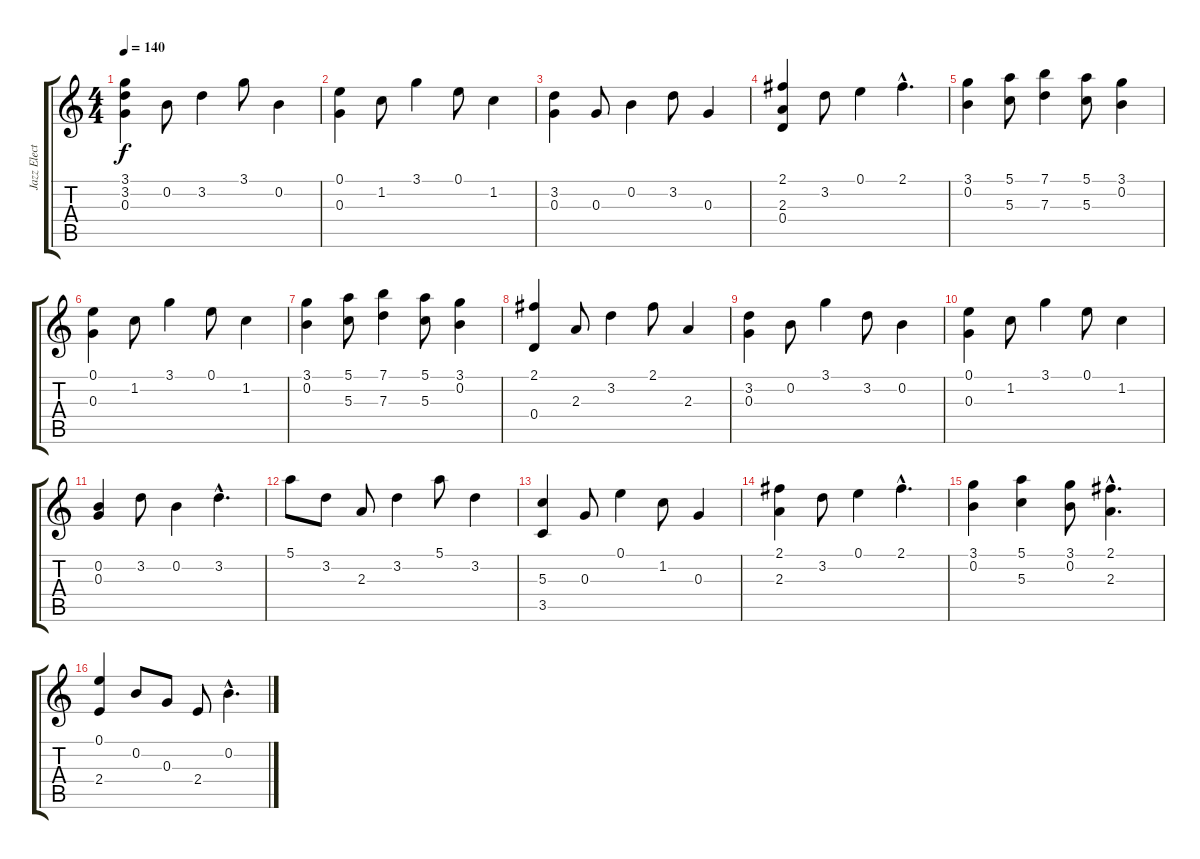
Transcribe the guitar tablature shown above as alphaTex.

\track ("Jazz Electric" "Jazz Elect") {instrument electricguitarjazz}
\staff {score tabs}
\tuning (E4 B3 G3 D3 A2 E2) {hide}
\ts (4 4)
\tempo 140
\clef g2
\ks c
(3.1 3.2 0.3).4{dy f} 0.2.8 3.2.4 3.1.8 0.2.4 |
(0.1 0.3).4 1.2.8 3.1.4 0.1.8 1.2.4 |
(3.2 0.3).4 0.3.8 0.2.4 3.2.8 0.3.4 |
(2.1 2.3 0.4).4 3.2.8 0.1.4 2.1{hac}.4{d} |
(3.1 0.2).4 (5.1 5.3).8 (7.1 7.3).4 (5.1 5.3).8 (3.1 0.2).4 |
(0.1 0.3).4 1.2.8 3.1.4 0.1.8 1.2.4 |
(3.1 0.2).4 (5.1 5.3).8 (7.1 7.3).4 (5.1 5.3).8 (3.1 0.2).4 |
(2.1 0.4).4 2.3.8 3.2.4 2.1.8 2.3.4 |
(3.2 0.3).4 0.2.8 3.1.4 3.2.8 0.2.4 |
(0.1 0.3).4 1.2.8 3.1.4 0.1.8 1.2.4 |
(0.2 0.3).4 3.2.8 0.2.4 3.2{hac}.4{d} |
5.1.8 3.2.8 2.3.8 3.2.4 5.1.8 3.2.4 |
(5.3 3.5).4 0.3.8 0.1.4 1.2.8 0.3.4 |
(2.1 2.3).4 3.2.8 0.1.4 2.1{hac}.4{d} |
(3.1 0.2).4 (5.1 5.3).4 (3.1 0.2).8 (2.1{hac} 2.3{hac}).4{d} |
(0.1 2.4).4 0.2.8 0.3.8 2.4.8 0.2{hac}.4{d}
